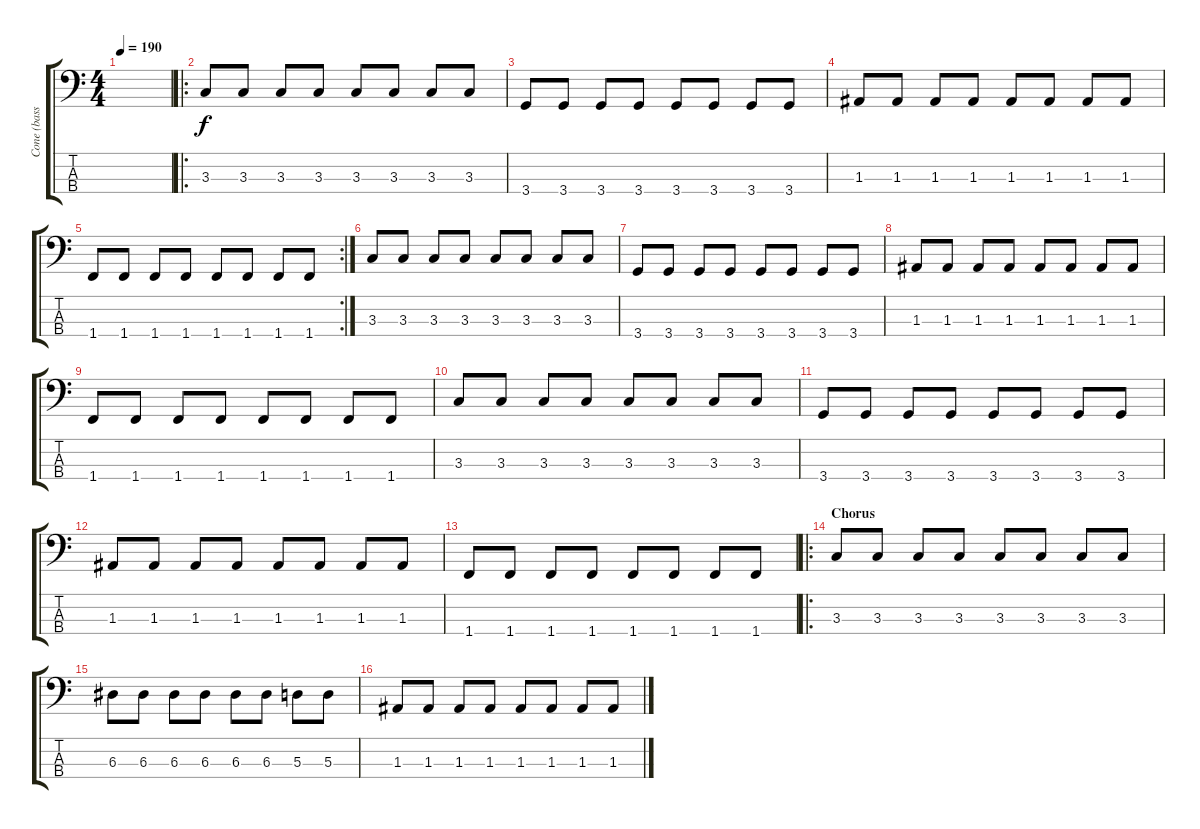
\track ("Cone (bass)" "Cone (bass") {instrument electricbasspick}
\staff {score tabs}
\tuning (G2 D2 A1 E1) {hide}
\ts (4 4)
\tempo 190
\clef f4
\ks c
|
\ro
3.3.8 3.3.8 3.3.8 3.3.8 3.3.8 3.3.8 3.3.8 3.3.8 |
3.4.8 3.4.8 3.4.8 3.4.8 3.4.8 3.4.8 3.4.8 3.4.8 |
1.3.8 1.3.8 1.3.8 1.3.8 1.3.8 1.3.8 1.3.8 1.3.8 |
\rc 2
1.4.8 1.4.8 1.4.8 1.4.8 1.4.8 1.4.8 1.4.8 1.4.8 |
3.3.8 3.3.8 3.3.8 3.3.8 3.3.8 3.3.8 3.3.8 3.3.8 |
3.4.8 3.4.8 3.4.8 3.4.8 3.4.8 3.4.8 3.4.8 3.4.8 |
1.3.8 1.3.8 1.3.8 1.3.8 1.3.8 1.3.8 1.3.8 1.3.8 |
1.4.8 1.4.8 1.4.8 1.4.8 1.4.8 1.4.8 1.4.8 1.4.8 |
3.3.8 3.3.8 3.3.8 3.3.8 3.3.8 3.3.8 3.3.8 3.3.8 |
3.4.8 3.4.8 3.4.8 3.4.8 3.4.8 3.4.8 3.4.8 3.4.8 |
1.3.8 1.3.8 1.3.8 1.3.8 1.3.8 1.3.8 1.3.8 1.3.8 |
1.4.8 1.4.8 1.4.8 1.4.8 1.4.8 1.4.8 1.4.8 1.4.8 |
\ro
\section ("" "Chorus")
3.3.8 3.3.8 3.3.8 3.3.8 3.3.8 3.3.8 3.3.8 3.3.8 |
6.3.8 6.3.8 6.3.8 6.3.8 6.3.8 6.3.8 5.3.8 5.3.8 |
1.3.8 1.3.8 1.3.8 1.3.8 1.3.8 1.3.8 1.3.8 1.3.8
